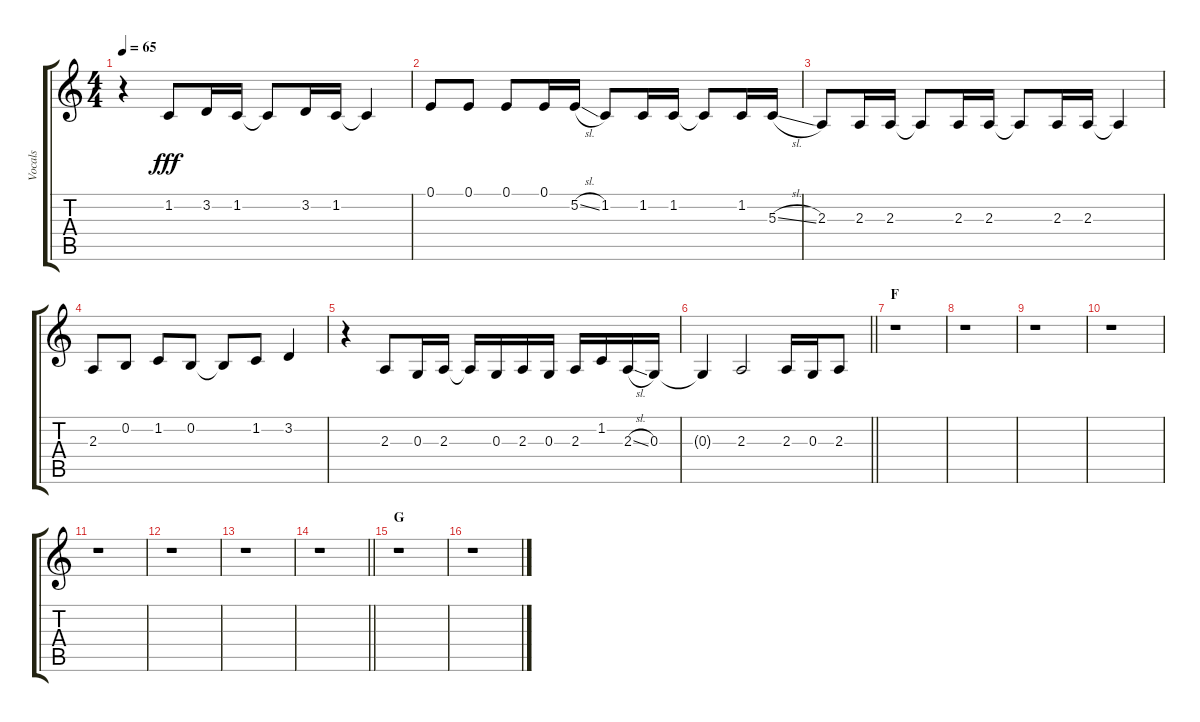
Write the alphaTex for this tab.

\track ("Vocals" "Vocals") {instrument voiceoohs}
\staff {score tabs}
\tuning (E4 B3 G3 D3 A2 E2) {hide}
\ts (4 4)
\tempo 65
\clef g2
\ks c
r.4{dy fff} 1.2.8 3.2.16 1.2.16 1.2{t}.8 3.2.16 1.2.16 1.2{t}.4 |
0.1.8 0.1.8 0.1.8 0.1.16 5.2{sl}.16 1.2.8 1.2.16 1.2.16 1.2{t}.8 1.2.16 5.3{sl}.16 |
2.3.8 2.3.16 2.3.16 2.3{t}.8 2.3.16 2.3.16 2.3{t}.8 2.3.16 2.3.16 2.3{t}.4 |
2.3.8 0.2.8 1.2.8 0.2.8 0.2{t}.8 1.2.8 3.2.4 |
r.4 2.3.8 0.3.16 2.3.16 2.3{t}.16 0.3.16 2.3.16 0.3.16 2.3.16 1.2.16 2.3{sl}.16 0.3.16 |
\barLineRight lightlight
0.3{t}.4 2.3.2 2.3.16 0.3.16 2.3.8 |
\section ("" "F")
r.1 |
r.1 |
r.1 |
r.1 |
r.1 |
r.1 |
r.1 |
\barLineRight lightlight
r.1 |
\section ("" "G")
r.1 |
r.1
